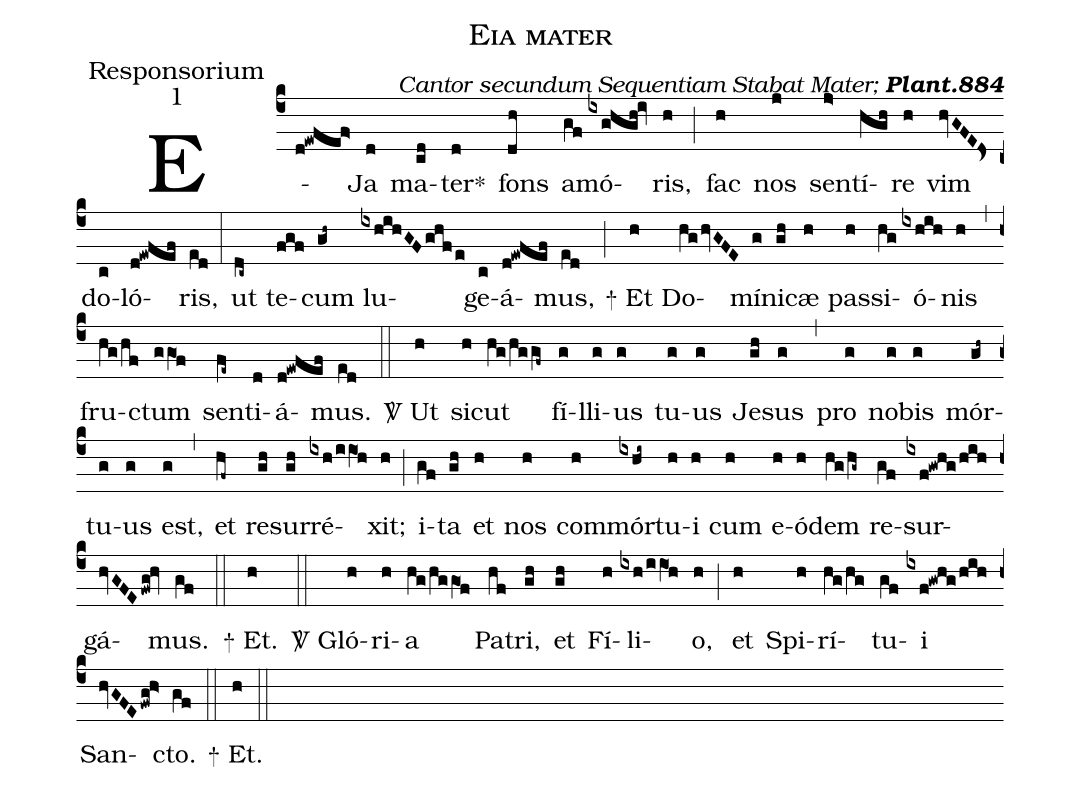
name:Eia mater;
office-part:Responsorium;
mode:1;
commentary:{\itshape\mdseries Cantor secundum Sequentiam Stabat Mater;\/} {\bfseries Plant.884};
%%
(c4) E(d!ewfef>)Ja(d) ma(cd)ter<sp>*</sp>(d) fons(dh) a(gf)mó(ixghgh!iv)ris,(h) (;)
fac(h) nos(j) sen(j>)tí(hgh)re(h) vim(hvGFE!Ds<) do(c)ló(d!ewfef)ris,(ed) (:)
ut(dc~) te(fgf)cum(gh~) lu(ixhihGFghfe)ge(c)á(d!ewfef)mus,(ed) (;)
<sp>+</sp> Et(h) Do(hghvGFE)mí(g)ni(gh)cæ(h) pas(h)si(hg)ó(ixhih)nis(h) (,)
fru(hg/hf)ctum(ggO1f) sen(fe~)ti(d)á(d!ewfef)mus.(ed) (::)
<sp>V/</sp> Ut(h) sic(h)ut(hg/hggf~) fí(g)lli(g)us(g) tu(g)us(g) Je(gh)sus(g) (,)
pro(g) no(g)bis(g) mór(gh~)tu(g)us(g) est,(g) (,)
et(hf~) re(gh)sur(gh)ré(ixh/iiO1h)xit;(h) (;)
i(gf)ta(gh) et(h) nos(h) com(h)mór(ixhi~)tu(h)i(h) cum(h) e(h)ó(h)dem(hg/hg~)
re(gf)sur(ixf!gwhg/hih)gá(hvGFEfwg!hv)mus.(gf) (::)
<sp>+</sp> Et.(h)  (::)
<sp>V/</sp> Gló(h)ri(h)a(hg/hggO1f) Pa(hf)tri,(gh) et(gh) Fí(h)li(ixh/iiO1!h)o,(h) (;)
et(h) Spi(h)rí(hg/hg)tu(gf)i(ixf!gwhg/hih) San(hvGFEfwg!h>)cto.(gf) (::)
<sp>+</sp> Et.(h) (::)
